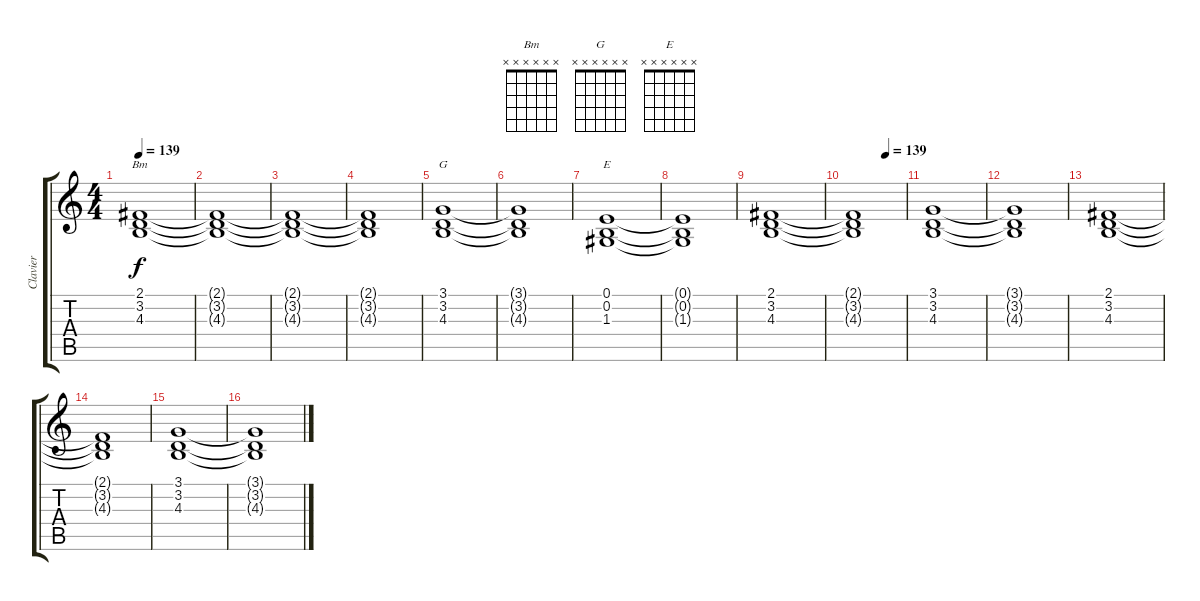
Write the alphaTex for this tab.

\track ("Clavier" "Clavier") {instrument pad2warm}
\staff {score tabs}
\tuning (E4 B3 G3 D3 A2 E2) {hide}
\chord ("Bm" x x x x x x) {firstfret 0}
\chord ("G" x x x x x x) {firstfret 0}
\chord ("E" x x x x x x) {firstfret 0}
\ts (4 4)
\tempo 139
\tempo 60
\tempo 139
\clef g2
\ks c
(2.1 3.2 4.3).1{ch "Bm" dy f instrument pad2warm} |
(2.1{t} 3.2{t} 4.3{t}).1 |
(2.1{t} 3.2{t} 4.3{t}).1 |
(2.1{t} 3.2{t} 4.3{t}).1 |
(3.1 3.2 4.3).1{ch "G"} |
(3.1{t} 3.2{t} 4.3{t}).1 |
(0.1 0.2 1.3).1{ch "E"} |
(0.1{t} 0.2{t} 1.3{t}).1 |
(2.1 3.2 4.3).1 |
\tempo (139 0.625)
(2.1{t} 3.2{t} 4.3{t}).1 |
(3.1 3.2 4.3).1 |
(3.1{t} 3.2{t} 4.3{t}).1 |
(2.1 3.2 4.3).1 |
(2.1{t} 3.2{t} 4.3{t}).1 |
(3.1 3.2 4.3).1 |
(3.1{t} 3.2{t} 4.3{t}).1
